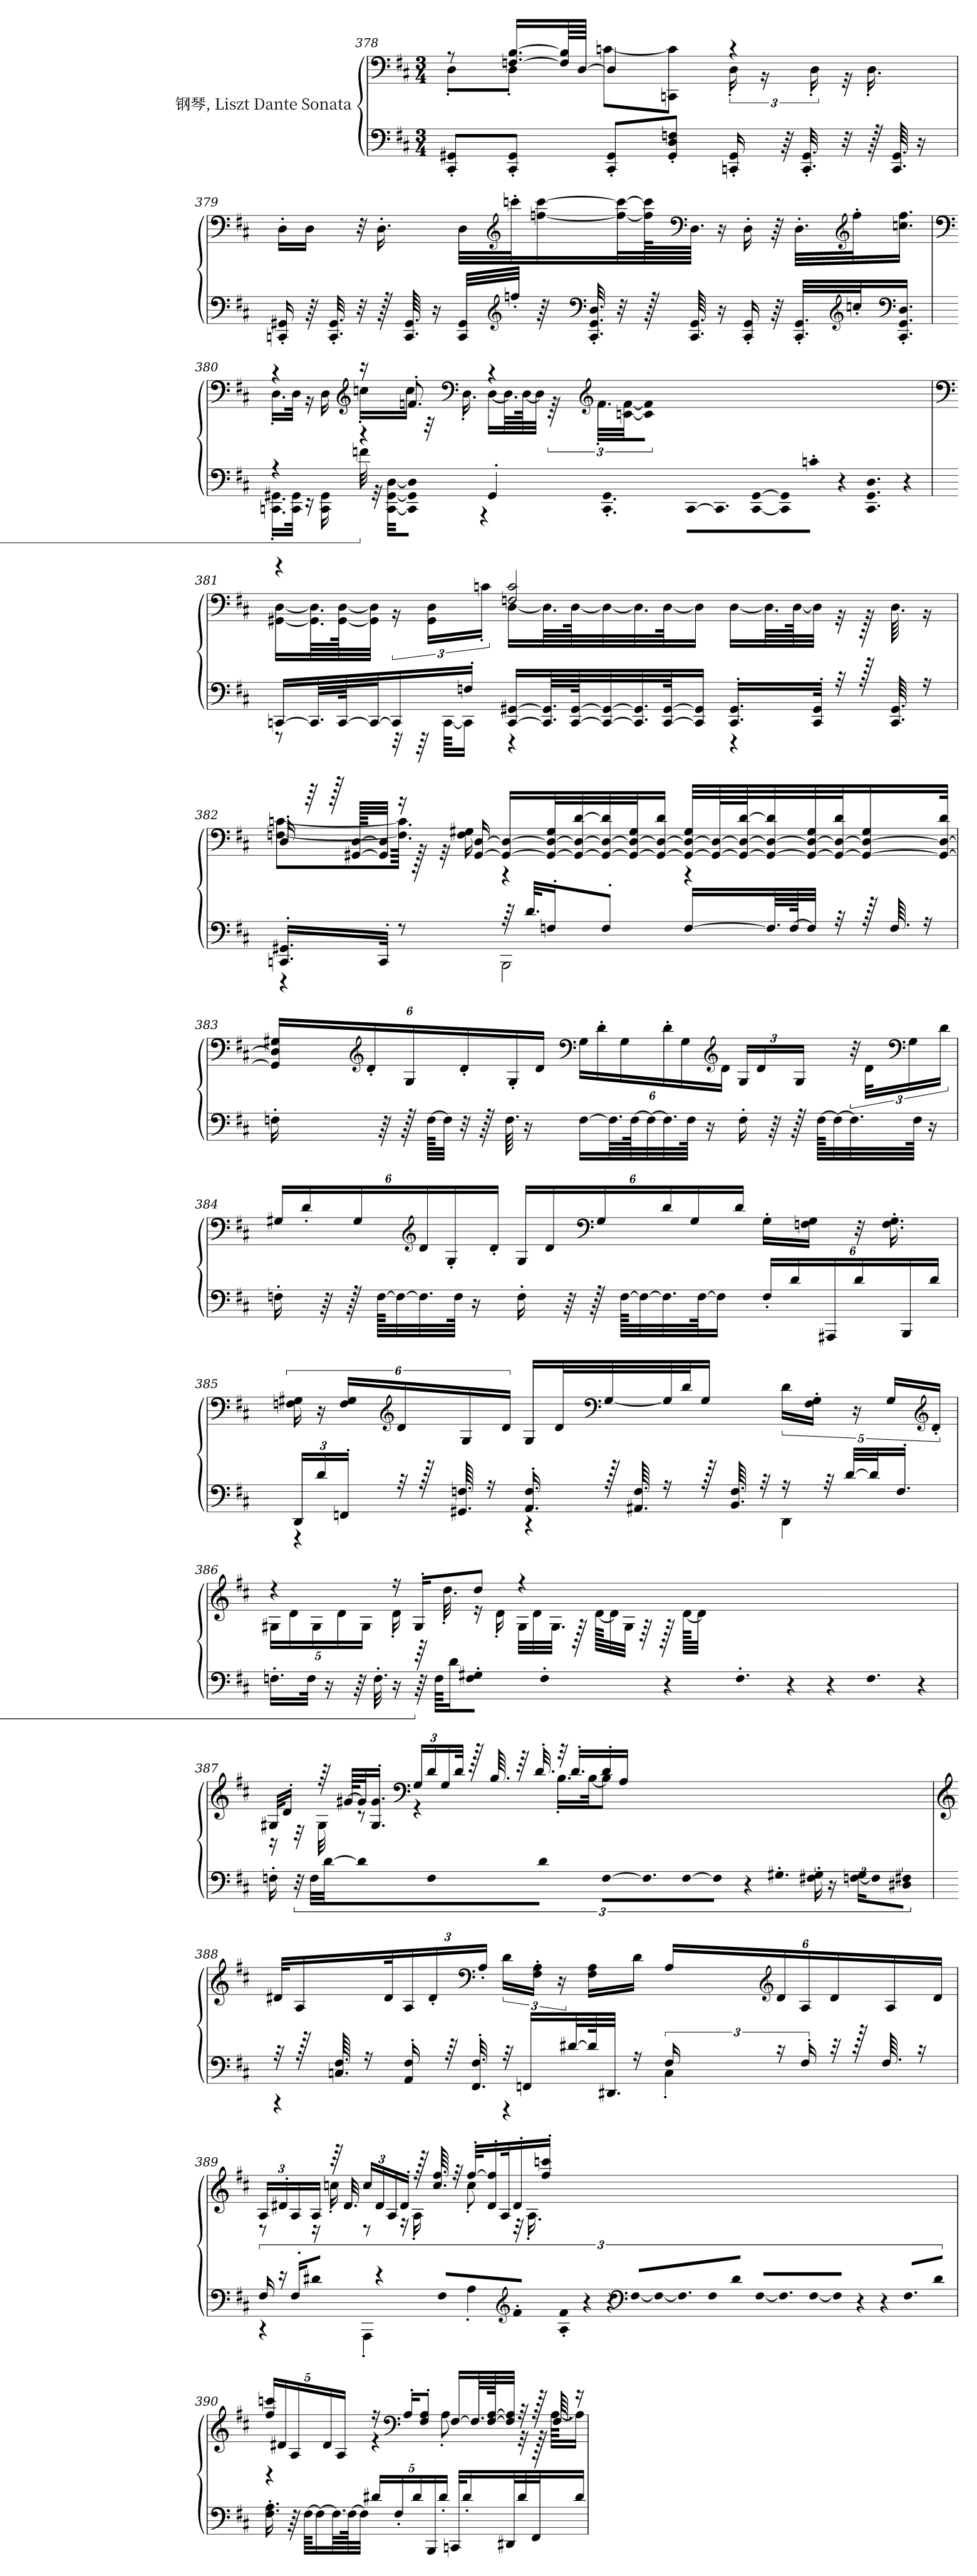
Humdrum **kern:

**kern	**kern
*part1	*part1
*staff2	*staff1
*I"钢琴, Liszt Dante Sonata	*
!!LO:LB:g=z
*clefF4	*clefF4
*k[f#c#]	*k[f#c#]
*M3/4	*M3/4
=378	=378
*	*^
8CC#/' 8GG#X/'L	8r	8D'\L
8CC#/' 8GG#/'J	[16.Fn/ [16.B/LL	8D'\J
.	64F/] 64B/]LL	.
.	[64D/JJJJ	.
8CC#/' 8GG#/'L	4D/]	[8cn\L
8GG#/' 8D/' 8Fn/'J	.	8CCn\ 8c\]J
16CCn/' 16GG#/'	4r	24D'\
.	.	24r
64r	.	.
32.CC/' 32.GG#/'	.	.
.	.	24D'\
32r	.	32r
128r	.	16.D'\
64.CC/ 64.GG#/	.	.
16r	.	.
*	*v	*v
!!LO:LB:g=z
=379	=379
16CCn/' 16GG#X/'	16D'\LL
64r	16D\JJ
32.CC/' 32.GG#/'	.
32r	32r
128r	16.D'\
64.CC/ 64.GG#/	.
16r	.
32CC/ 32GG#/LLL	32D\LLL
*clefG2	*clefG2
32ffn'/JJJ	32cccn'\J
64r	[16ffn\ [16ccc\
*clefF4	*
32.CC/' 32.GG#/' 32.D/'	.
32r	32ff\_ 32ccc\_L
128r	128ff\] 128ccc\]KL
*	*clefF4
64.CC/ 64.GG#/	64.D\JJJJ
16r	16r
16CC/' 16GG#/'	16D'\
64r	64r
32.CC/' 32.GG#/'LLL	32.D'\LLL
*clefG2	*clefG2
32ccn'/J	32ff'\J
*clefF4	*
16.CC/' 16.GG#/' 16.D/'JJ	16.ccn\ 16.ff\JJ
!!LO:LB:g=z
=380	=380
*	*clefF4
*^	*^
4r	16.CCn\' 16.GG#X\'LL	4r	16.D'\LL
.	32CC\ 32GG#\JJk	.	32D\JJk
.	16r	.	16r
.	16CC\ 16GG#\	.	16D\
*	*	*clefG2	*
4r	48fn\	16r	16ccn'\LL
.	48r	.	.
.	[48CC\ [48GG#\ [48D\KLL	.	.
.	16CC\] 16GG#\] 16D\]JJ	8.fn'/	16cc\JJ
.	32r	.	32r
*	*	*clefF4	*
.	16.CC\' 16.GG#\'	.	16.D'\
4GG#'/	[16CC\LL	4r	[16D\LL
.	64.CC\LL]	.	64.D\LL]
.	[128CC\ [128GG#\JK	.	[128D\JK
.	32CC\] 32GG#\]	.	32D\JJJ]
.	32cn'\JJJ	.	96r
*	*	*clefG2	*
.	.	.	48.f'\LLL
.	128r	.	.
.	64.CC\ 64.GG#\ 64.D\	.	.
.	.	.	[48cn\ [48f\J
.	16r	.	16c\] 16f\]JJ
!!LO:LB:g=z	!!
=381	=381	=381	=381
*	*	*clefF4	*
[16CCn/LL	8r	4r	[16GG#X\ [16D\LL
64.CC/LL]	.	.	64.GG#\] 64.D\]LL
[128CC/JK	.	.	[128GG#\ [128D\JK
32CC/J_	.	.	32GG#\] 32D\]JJJ
16CC/]	32r	.	24r
.	64r	.	.
.	.	.	24GG#\ 24D\LL
.	[64CC\KKLL	.	.
16Fn'/JJ	16CC\JJ]	.	.
.	.	.	24cn'\JJ
[16CC/ [16GG#X/LL	4r	2Fn/ 2c/	[16D\LL
64.CC/] 64.GG#/]LL	.	.	64.D\LL]
[128CC/ [128GG#/JK	.	.	[128D\JK
32CC/_ 32GG#/_	.	.	32D\_
32.CC/] 32.GG#/]	.	.	32.D\]
[64CC/ [64GG#/JK	.	.	[64D\JK
16CC/] 16GG#/]JJ	.	.	16D\JJ]
16.CC/' 16.GG#/'LL	4r	.	[16D\LL
.	.	.	64.D\LL]
.	.	.	[128D\JK
32CC/' 32GG#/'JJk	.	.	32D\JJJ]
32r	.	.	32r
128r	.	.	128r
64.CC/ 64.GG#/	.	.	64.D\
16r	.	.	16r
!!LO:LB:g=z	!!
=382	=382	=382	=382
16.CCn/' 16.GG#X/'LL	4r	16D'/	[8Fn\ [8cn\L
.	.	64r	.
.	.	128r	.
.	.	[128GG#X/ [128D/KKLLL	.
32CC'/JJk	.	32GG#/] 32D/]JJJ	.
8r	.	16r	64.F\] 64.c\]Jkkk
.	.	.	128r
.	.	.	32r
.	.	[16GG#/ [16D/	16F\ 16G#X\
64r	2BBB\	16GG#/_ 16D/_LL	4r
32.d/KLL	.	.	.
16Fn'/J	.	32GG#/_ 32D/_ 32G#/L	.
.	.	32GG#/_ 32D/_ [32d/	.
8F'/J	.	32GG#/_ 32D/_ 32d/]	.
.	.	32GG#/_ 32D/_ 32G#/J	.
.	.	16GG#/_ 16D/_ 16d/JJ	.
[16F/LL	.	32GG#/_ 32D/_ 32G#/LLL	4r
.	.	64GG#/_ 64D/_L	.
.	.	64GG#/_ 64D/_ [64d/J	.
64.F/LL]	.	32GG#/_ 32D/_ 32d/]	.
[128F/JK	.	.	.
32F/JJJ]	.	32GG#/_ 32D/_ 32G#/	.
32r	.	32GG#/_ 32D/_ 32d/J	.
128r	.	16GG#/_ 16D/_ 16G#/	.
64.F/	.	.	.
16r	.	.	.
.	.	32GG#/_ 32D/_ 32d/JJk	.
*v	*v	*	*
*	*v	*v
!!LO:PB:g=z
=383	=383
*	*Xbrackettup
16Fn'\	24GG#/] 24D/] 24G#X/LL
*	*clefG2
.	24d'/
64r	.
128r	.
.	24G#/
[128F\KKLLL	.
32F\JJJ]	.
32r	24d'/
128r	.
64.F\	.
.	24G#'/
16r	.
.	24d/JJ
*	*clefF4
[16F\LL	24G#\LL
.	24d'\
64.F\LL]	.
.	24G#\
[128F\JK	.
32F\_	.
32.F\]	24d'\
.	24G#\
64F\JJJk	.
16r	.
*	*clefG2
.	24d\JJ
16F'\	24G#/LL
.	24d/
64r	.
128r	.
.	24G#/JJ
[128F\KKLLL	.
32F\_	.
*	*brackettup
32.F\]	48r
.	48d\KLL
*	*clefF4
.	24G#\
64F\JJJk	.
16r	.
.	24d\JJ
!!LO:LB:g=z
=384	=384
*	*Xbrackettup
16Fn'\	24G#X/LL
.	24d'/
64r	.
128r	.
.	24G#/
[128F\KKLLL	.
32F\_	.
*	*clefG2
32.F\]	24d/
.	24G#'/
64F\JJJk	.
16r	.
.	24d'/JJ
16F'\	24G#/LL
.	24d/
64r	.
128r	.
*	*clefF4
.	24G#/
[128F\KKLLL	.
32F\_	.
32.F\]	24d/
.	24G#/
[64F\JK	.
16F\JJ]	.
.	24d/JJ
*Xbrackettup	*
24F'/LL	16G#'\LL
24d/	.
.	16Fn\ 16G#\JJ
24AAA#X/	.
24d/	32r
.	16.F\' 16.G#\'
24BBB/	.
24d/JJ	.
!!LO:LB:g=z
=385	=385
*^	*
*	*	*brackettup
24DD/LL	4r	24Fn\ 24G#X\
24d/	.	24r
24FFn'/JJ	.	24F/ 24G#/LL
*	*	*clefG2
*	*	*Xbrackettup
32r	.	24d/
128r	.	.
64.GG#X/ 64.Fn/	.	.
.	.	24G#/
16r	.	.
.	.	24d/JJ
16.AA/' 16.F/'	4r	16G#/LL
.	.	32d/L
*	*	*clefF4
128r	.	[32G#/
64.AA#X/ 64.F/	.	.
16r	.	32G#/]
.	.	32d/J
128r	.	16G#/JJ
64.BB/ 64.F/	.	.
32r	.	.
*	*	*brackettup
16r	4DD\	20d\LL
.	.	20F\' 20G#\'JJ
32r	.	.
[32d/LLL	.	.
.	.	20r
32d/J]	.	.
.	.	20G#/LL
16.F'/JJ	.	.
*	*	*clefG2
.	.	20d'/JJ
*v	*v	*
!!LO:LB:g=z
=386	=386
*	*^
*	*	*Xbrackettup
16.Fn'\LL	4r	20G#X\LL
.	.	20d\
32F\JJk	.	.
.	.	20G#\
16r	.	.
.	.	20d\
64r	.	.
.	.	20G#\JJ
32.F'\	.	.
16r	16r	16d'\
*brackettup	*	*
96r	16G#'/KL	64r
96F\KKLL	.	.
.	.	32.dd'\
24d\J	.	.
8F\' 8G#X\'J	8dd/J	16r
.	.	16d'\
16F'\	4r	32G#\LLL
.	.	32d\
64r	.	32.G#\JJJ
32.F'\	.	.
.	.	128r
.	.	[128d\KKLLL
32r	.	32d\]
128r	.	32G#\JJJ
64.F\	.	.
16r	.	64r
.	.	128r
.	.	[128d\KKLLL
.	.	32d\JJJ]
!!LO:LB:g=z	!!
=387	=387	=387
16Fn'\	32G#X/KLL	16r
.	16d'/JJ	.
48r	.	32r
48F\LLL	.	.
.	64r	32G#\
[48d\	.	.
.	[64g#X/KLLL	.
32d\]	32g#/J]	8r
32F\J	16.G#/' 16.g#/'JJ	.
16d\JJ	.	.
*	*clefF4	*
[16F\LL	24G#/LL	4r
.	24d/	.
64.F\LL]	.	.
.	24G#/	.
[128F\JK	.	.
32F\JJJ]	.	.
32r	32d/JJk	.
16.G#X'\	128r	.
.	64.B/	.
.	64r	.
.	32.d'/	.
24F#X\' 24G#\'	32r	16.B'\LL
.	16.d'/LL	.
24r	.	.
[24Fn\ 24G#\LL	.	.
.	.	[32B\JK
16F\]	16d'/	8B\J]
16D#X\ 16F#X\JJ	16A/JJ	.
*	*v	*v
!!LO:LB:g=z
=388	=388
*	*clefG2
*^	*
32r	4r	32d#X/KLL
128r	.	16A/
64.Cn/ 64.F#/	.	.
16r	.	.
.	.	32d#/K
16AA/' 16F#/'	.	24A/
.	.	24d#'/
64r	.	.
32.FF#/' 32.F#/'	.	.
*	*	*clefF4
.	.	24A'/JJ
*	*	*brackettup
32r	4r	24d#\LL
16FFn/LL	.	.
.	.	24F#\' 24A\'JJ
.	.	24r
[32d#X/L	.	.
64d#/K]	.	16F#\ 16A\LL
32.DD#X/JJJ	.	.
16r	.	16d#\JJ
*	*	*Xbrackettup
24F#/	4C'\	24A/LL
*	*	*clefG2
24r	.	24d#/
24F#'/	.	24A/
32r	.	24d#/
128r	.	.
64.F#/	.	.
.	.	24A/
16r	.	.
.	.	24d#/JJ
!!LO:PB:g=z
=389	=389	=389
*	*	*^
24F#/	4r	24A/LL	8r
24r	.	24d#X'/	.
24F#'/LL	.	24A/	.
32d#X/JJk	.	16A/JJ	16r
64r	.	.	.
64F#/KKLL	.	.	.
*clefG2	*	*	*
16f#'/JJ	.	64r	16ccn'\
.	.	32.d#/	.
16A/' 16f#/'	4F#'\	24cc/LL	8r
.	.	24d#/	.
64r	.	.	.
128r	.	.	.
.	.	24A/	.
*clefF4	*	*	*
[128F#/KKLLL	.	.	.
32F#/_	.	.	.
32.F#/]	.	16d#'/JJ	16r
64F#/JK	.	.	.
16d#/JJ	.	128r	16A'\
.	.	64.cc/ 64.ff#/	.
.	.	32r	.
[16F#/LL	4A'\	[32ff#'/KLL	8cc'\
.	.	16d#/' 16ff#/]'	.
64.F#/LL]	.	.	.
[128F#/JK	.	.	.
32F#/JJJ]	.	32A/K	.
32r	.	16d#'/	32r
128r	.	.	16.A'\
64.F#/KKLL	.	.	.
16d#/JJ	.	16ff#/' 16cccn/'JJ	.
*v	*v	*	*
!!LO:LB:g=z	!!
=390	=390	=390
16.F#\' 16.A\'	20ff#/ 20cccn/LL	4r
.	20d#X/	.
64r	.	.
.	20A/	.
[64F#\KKLL	.	.
16F#\_	.	.
.	20d#/	.
64.F#\LL]	.	.
.	20A/JJ	.
[128F#\JK	.	.
32F#\JJJ]	.	.
*Xbrackettup	*	*
20d#X/LL	16r	4r
20F#'/	.	.
*	*clefF4	*
.	16A'/KL	.
20d#/	.	.
.	8F#/' 8A/'J	.
20BBB/	.	.
20d#'/JJ	.	.
32CCn/KLL	[16F#/LL	8A'\
16d#'/	.	.
.	64.F#/LL]	.
.	[128F#/ [128A/JK	.
32DD#X/L	32F#/] 32A/]JJJ	.
32d#/	32r	32r
32FF#/J	128r	128r
.	64.F#/	[64.A\KKLL
16d#/JJ	16r	16A\JJ]
*	*v	*v
=	=
*-	*-
